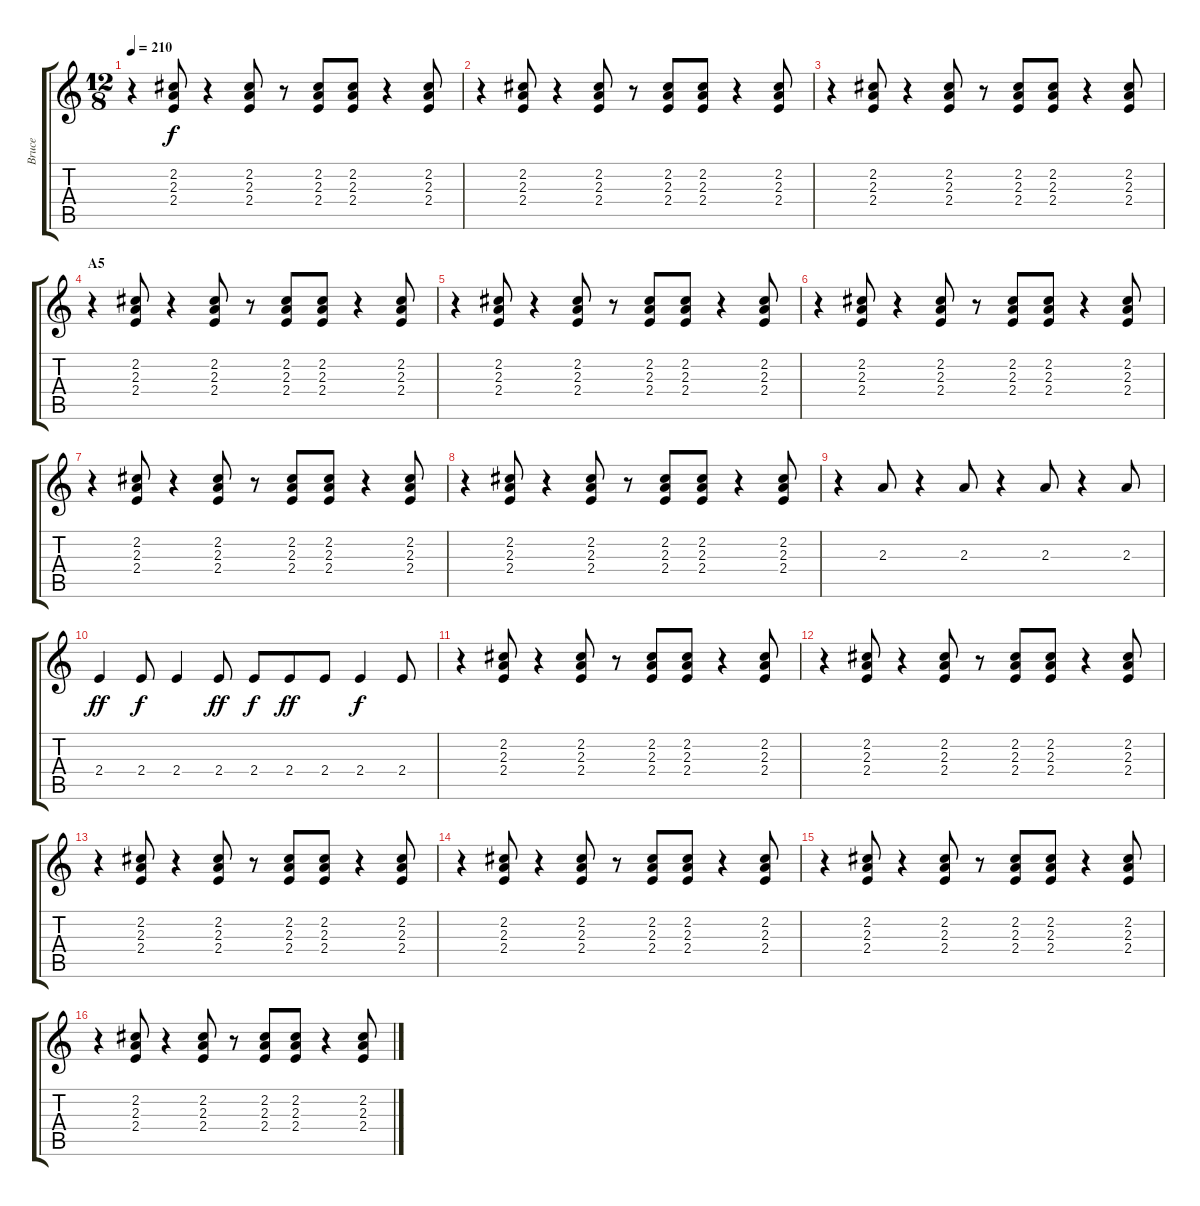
\track ("Bruce" "Bruce") {instrument acousticguitarsteel}
\staff {score tabs}
\tuning (E4 B3 G3 D3 A2 E2) {hide}
\ts (12 8)
\tempo 210
\clef g2
\ks c
r.4{dy fff} (2.2 2.3 2.4).8{dy f} r.4 (2.2 2.3 2.4).8 r.8 (2.2 2.3 2.4).8 (2.2 2.3 2.4).8 r.4 (2.2 2.3 2.4).8 |
r.4 (2.2 2.3 2.4).8 r.4 (2.2 2.3 2.4).8 r.8 (2.2 2.3 2.4).8 (2.2 2.3 2.4).8 r.4 (2.2 2.3 2.4).8 |
r.4 (2.2 2.3 2.4).8 r.4 (2.2 2.3 2.4).8 r.8 (2.2 2.3 2.4).8 (2.2 2.3 2.4).8 r.4 (2.2 2.3 2.4).8 |
\section ("" "A5")
r.4 (2.2 2.3 2.4).8 r.4 (2.2 2.3 2.4).8 r.8 (2.2 2.3 2.4).8 (2.2 2.3 2.4).8 r.4 (2.2 2.3 2.4).8 |
r.4 (2.2 2.3 2.4).8 r.4 (2.2 2.3 2.4).8 r.8 (2.2 2.3 2.4).8 (2.2 2.3 2.4).8 r.4 (2.2 2.3 2.4).8 |
r.4 (2.2 2.3 2.4).8 r.4 (2.2 2.3 2.4).8 r.8 (2.2 2.3 2.4).8 (2.2 2.3 2.4).8 r.4 (2.2 2.3 2.4).8 |
r.4 (2.2 2.3 2.4).8 r.4 (2.2 2.3 2.4).8 r.8 (2.2 2.3 2.4).8 (2.2 2.3 2.4).8 r.4 (2.2 2.3 2.4).8 |
r.4 (2.2 2.3 2.4).8 r.4 (2.2 2.3 2.4).8 r.8 (2.2 2.3 2.4).8 (2.2 2.3 2.4).8 r.4 (2.2 2.3 2.4).8 |
r.4 2.3.8 r.4 2.3.8 r.4 2.3.8 r.4 2.3.8 |
2.4.4{dy ff} 2.4.8{dy f} 2.4.4 2.4.8{dy ff} 2.4.8{dy f} 2.4.8{dy ff} 2.4.8 2.4.4{dy f} 2.4.8 |
r.4 (2.2 2.3 2.4).8 r.4 (2.2 2.3 2.4).8 r.8 (2.2 2.3 2.4).8 (2.2 2.3 2.4).8 r.4 (2.2 2.3 2.4).8 |
r.4 (2.2 2.3 2.4).8 r.4 (2.2 2.3 2.4).8 r.8 (2.2 2.3 2.4).8 (2.2 2.3 2.4).8 r.4 (2.2 2.3 2.4).8 |
r.4 (2.2 2.3 2.4).8 r.4 (2.2 2.3 2.4).8 r.8 (2.2 2.3 2.4).8 (2.2 2.3 2.4).8 r.4 (2.2 2.3 2.4).8 |
r.4 (2.2 2.3 2.4).8 r.4 (2.2 2.3 2.4).8 r.8 (2.2 2.3 2.4).8 (2.2 2.3 2.4).8 r.4 (2.2 2.3 2.4).8 |
r.4 (2.2 2.3 2.4).8 r.4 (2.2 2.3 2.4).8 r.8 (2.2 2.3 2.4).8 (2.2 2.3 2.4).8 r.4 (2.2 2.3 2.4).8 |
r.4 (2.2 2.3 2.4).8 r.4 (2.2 2.3 2.4).8 r.8 (2.2 2.3 2.4).8 (2.2 2.3 2.4).8 r.4 (2.2 2.3 2.4).8
